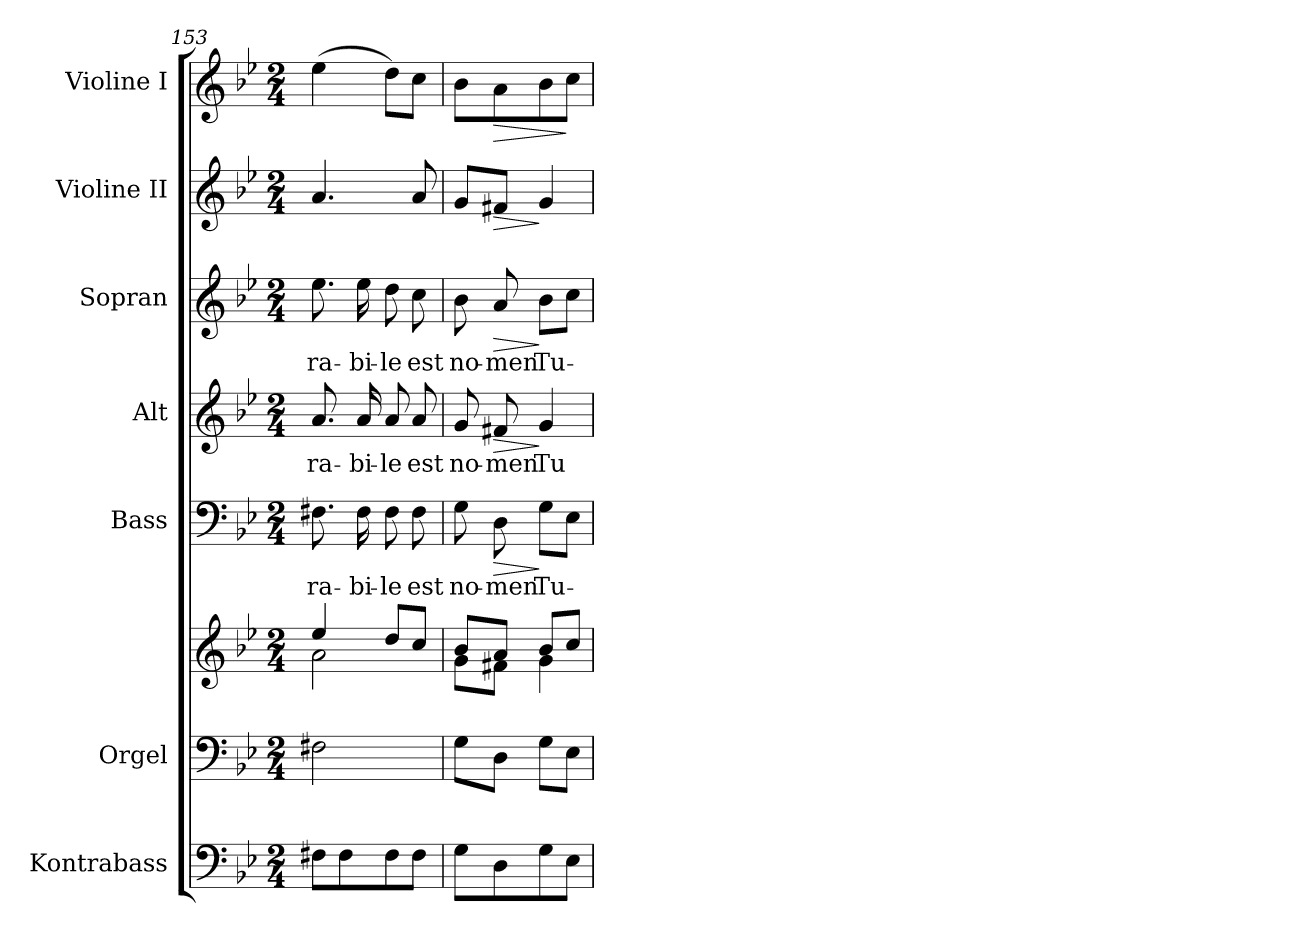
**kern	**kern	**kern	**kern	**text	**dynam	**kern	**text	**dynam	**kern	**text	**dynam	**kern	**dynam	**kern	**dynam
*part7	*part6	*part6	*part5	*part5	*part5	*part4	*part4	*part4	*part3	*part3	*part3	*part2	*part2	*part1	*part1
*staff8	*staff7	*staff6	*staff5	*staff5	*staff5	*staff4	*staff4	*staff4	*staff3	*staff3	*staff3	*staff2	*staff2	*staff1	*staff1
*I"Kontrabass	*I"Orgel	*	*I"Bass	*	*	*I"Alt	*	*	*I"Sopran	*	*	*I"Violine II	*	*I"Violine I	*
*I'Kb.	*I'Org.	*	*I'B	*	*	*I'A	*	*	*I'S	*	*	*I'Vl. II	*	*I'Vl. I	*
!!LO:PB:g=z
*clefF4	*clefF4	*clefG2	*clefF4	*	*	*clefG2	*	*	*clefG2	*	*	*clefG2	*	*clefG2	*
*ITrd7c12	*	*	*	*	*	*	*	*	*	*	*	*	*	*	*
*k[b-e-]	*k[b-e-]	*k[b-e-]	*k[b-e-]	*	*	*k[b-e-]	*	*	*k[b-e-]	*	*	*k[b-e-]	*	*k[b-e-]	*
*B-:	*B-:	*B-:	*B-:	*	*	*B-:	*	*	*B-:	*	*	*B-:	*	*B-:	*
*M2/4	*M2/4	*M2/4	*M2/4	*	*	*M2/4	*	*	*M2/4	*	*	*M2/4	*	*M2/4	*
=153	=153	=153	=153	=153	=153	=153	=153	=153	=153	=153	=153	=153	=153	=153	=153
*	*	*^	*	*	*	*	*	*	*	*	*	*	*	*	*
!	!	!	!	!	!LO:LY:b	!	!	!LO:LY:b	!	!	!LO:LY:b	!	!	!	!	!
8FF#X\L	2F#X\	4ee-/	2a\	8.F#X\	-ra-	.	8.a/	-ra-	.	8.ee-\	-ra-	.	4.a/	.	(>4ee-\	.
8FF#\	.	.	.	.	.	.	.	.	.	.	.	.	.	.	.	.
!	!	!	!	!	!LO:LY:b	!	!	!LO:LY:b	!	!	!LO:LY:b	!	!	!	!	!
.	.	.	.	16F#\	-bi-	.	16a/	-bi-	.	16ee-\	-bi-	.	.	.	.	.
!	!	!	!	!	!LO:LY:b	!	!	!LO:LY:b	!	!	!LO:LY:b	!	!	!	!	!
8FF#\	.	8dd/L	.	8F#\	-le	.	8a/	-le	.	8dd\	-le	.	.	.	8dd\L)	.
!	!	!	!	!	!LO:LY:b	!	!	!LO:LY:b	!	!	!LO:LY:b	!	!	!	!	!
8FF#\J	.	8cc/J	.	8F#\	est	.	8a/	est	.	8cc\	est	.	8a/	.	8cc\J	.
=154	=154	=154	=154	=154	=154	=154	=154	=154	=154	=154	=154	=154	=154	=154	=154	=154
!	!	!	!	!	!LO:LY:b	!	!	!LO:LY:b	!	!	!LO:LY:b	!	!	!	!	!
8GG\L	8G\L	8b-/L	8g\L	8G\	no-	.	8g/	no-	.	8b-\	no-	.	8g/L	.	8b-\L	.
!	!	!	!	!	!LO:LY:b	!LO:HP:b	!	!LO:LY:b	!LO:HP:b	!	!LO:LY:b	!LO:HP:b	!	!LO:HP:b	!	!LO:HP:b
8DD\	8D\J	8a/J	8f#X\J	8D\	-men	>	8f#X/	-men	>	8a/	-men	>	8f#X/J	>	8a\	>
!	!	!	!	!	!LO:LY:b	!	!	!LO:LY:b	!	!	!LO:LY:b	!	!	!	!	!
8GG\	8G\L	8b-/L	4g\	8G\L	Tu-	]	4g/	Tu-	]	8b-\L	Tu-	]	4g/	]	8b-\	.
8EE-\J	8E-\J	8cc/J	.	8E-\J	.	.	.	.	.	8cc\J	.	.	.	.	8cc\J	]
*	*	*v	*v	*	*	*	*	*	*	*	*	*	*	*	*	*
=	=	=	=	=	=	=	=	=	=	=	=	=	=	=	=
*-	*-	*-	*-	*-	*-	*-	*-	*-	*-	*-	*-	*-	*-	*-	*-
